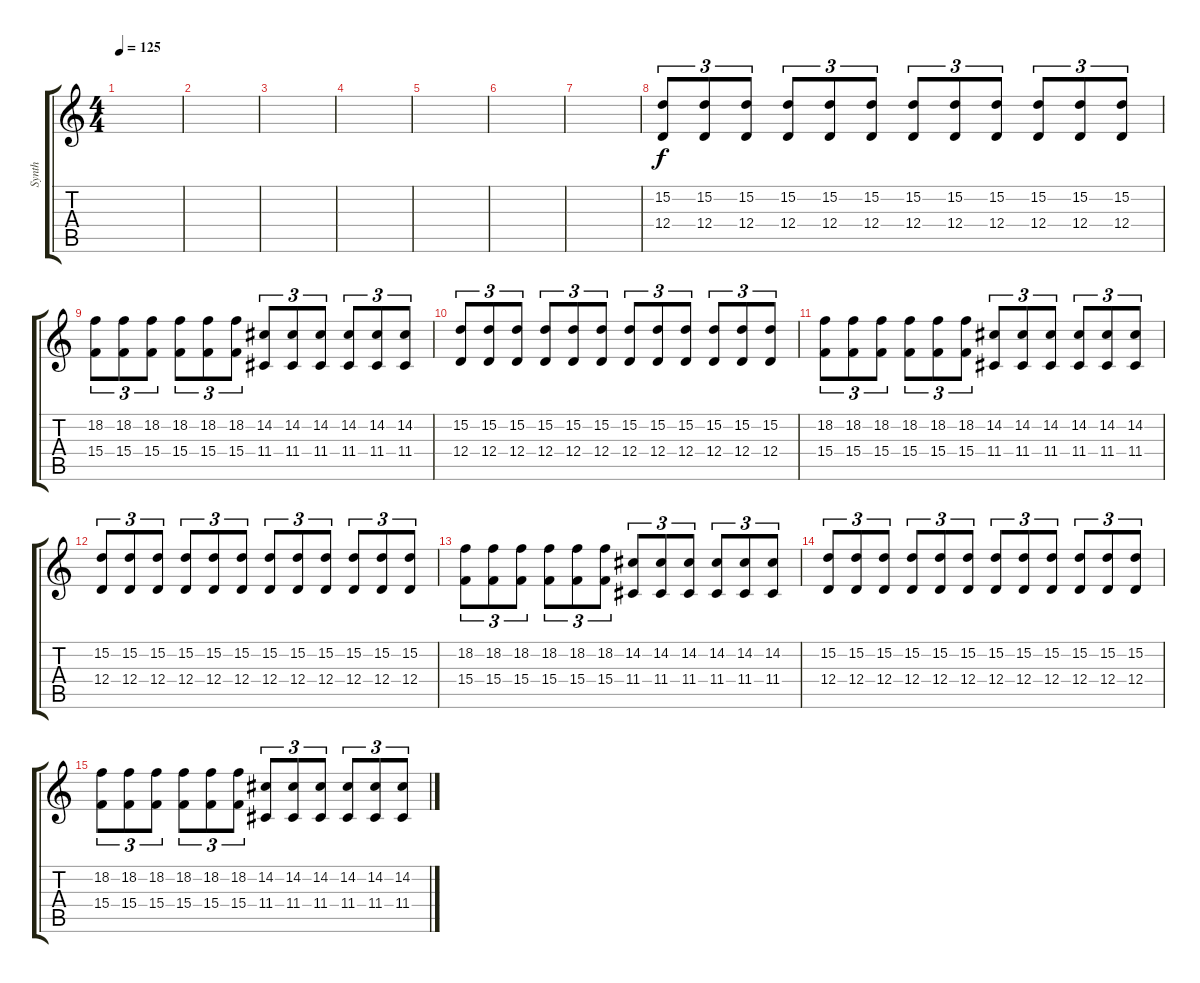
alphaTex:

\track ("Synth" "Synth") {instrument drawbarorgan}
\staff {score tabs}
\tuning (E4 B3 G3 D3 A2 D2) {hide}
\ts (4 4)
\tempo 125
\clef g2
\ks c
|
|
|
|
|
|
|
(15.2 12.4).8{tu (3 2)} (15.2 12.4).8{tu (3 2)} (15.2 12.4).8{tu (3 2)} (15.2 12.4).8{tu (3 2)} (15.2 12.4).8{tu (3 2)} (15.2 12.4).8{tu (3 2)} (15.2 12.4).8{tu (3 2)} (15.2 12.4).8{tu (3 2)} (15.2 12.4).8{tu (3 2)} (15.2 12.4).8{tu (3 2)} (15.2 12.4).8{tu (3 2)} (15.2 12.4).8{tu (3 2)} |
(18.2 15.4).8{tu (3 2)} (18.2 15.4).8{tu (3 2)} (18.2 15.4).8{tu (3 2)} (18.2 15.4).8{tu (3 2)} (18.2 15.4).8{tu (3 2)} (18.2 15.4).8{tu (3 2)} (14.2 11.4).8{tu (3 2)} (14.2 11.4).8{tu (3 2)} (14.2 11.4).8{tu (3 2)} (14.2 11.4).8{tu (3 2)} (14.2 11.4).8{tu (3 2)} (14.2 11.4).8{tu (3 2)} |
(15.2 12.4).8{tu (3 2)} (15.2 12.4).8{tu (3 2)} (15.2 12.4).8{tu (3 2)} (15.2 12.4).8{tu (3 2)} (15.2 12.4).8{tu (3 2)} (15.2 12.4).8{tu (3 2)} (15.2 12.4).8{tu (3 2)} (15.2 12.4).8{tu (3 2)} (15.2 12.4).8{tu (3 2)} (15.2 12.4).8{tu (3 2)} (15.2 12.4).8{tu (3 2)} (15.2 12.4).8{tu (3 2)} |
(18.2 15.4).8{tu (3 2)} (18.2 15.4).8{tu (3 2)} (18.2 15.4).8{tu (3 2)} (18.2 15.4).8{tu (3 2)} (18.2 15.4).8{tu (3 2)} (18.2 15.4).8{tu (3 2)} (14.2 11.4).8{tu (3 2)} (14.2 11.4).8{tu (3 2)} (14.2 11.4).8{tu (3 2)} (14.2 11.4).8{tu (3 2)} (14.2 11.4).8{tu (3 2)} (14.2 11.4).8{tu (3 2)} |
(15.2 12.4).8{tu (3 2)} (15.2 12.4).8{tu (3 2)} (15.2 12.4).8{tu (3 2)} (15.2 12.4).8{tu (3 2)} (15.2 12.4).8{tu (3 2)} (15.2 12.4).8{tu (3 2)} (15.2 12.4).8{tu (3 2)} (15.2 12.4).8{tu (3 2)} (15.2 12.4).8{tu (3 2)} (15.2 12.4).8{tu (3 2)} (15.2 12.4).8{tu (3 2)} (15.2 12.4).8{tu (3 2)} |
(18.2 15.4).8{tu (3 2)} (18.2 15.4).8{tu (3 2)} (18.2 15.4).8{tu (3 2)} (18.2 15.4).8{tu (3 2)} (18.2 15.4).8{tu (3 2)} (18.2 15.4).8{tu (3 2)} (14.2 11.4).8{tu (3 2)} (14.2 11.4).8{tu (3 2)} (14.2 11.4).8{tu (3 2)} (14.2 11.4).8{tu (3 2)} (14.2 11.4).8{tu (3 2)} (14.2 11.4).8{tu (3 2)} |
(15.2 12.4).8{tu (3 2)} (15.2 12.4).8{tu (3 2)} (15.2 12.4).8{tu (3 2)} (15.2 12.4).8{tu (3 2)} (15.2 12.4).8{tu (3 2)} (15.2 12.4).8{tu (3 2)} (15.2 12.4).8{tu (3 2)} (15.2 12.4).8{tu (3 2)} (15.2 12.4).8{tu (3 2)} (15.2 12.4).8{tu (3 2)} (15.2 12.4).8{tu (3 2)} (15.2 12.4).8{tu (3 2)} |
(18.2 15.4).8{tu (3 2)} (18.2 15.4).8{tu (3 2)} (18.2 15.4).8{tu (3 2)} (18.2 15.4).8{tu (3 2)} (18.2 15.4).8{tu (3 2)} (18.2 15.4).8{tu (3 2)} (14.2 11.4).8{tu (3 2)} (14.2 11.4).8{tu (3 2)} (14.2 11.4).8{tu (3 2)} (14.2 11.4).8{tu (3 2)} (14.2 11.4).8{tu (3 2)} (14.2 11.4).8{tu (3 2)}
